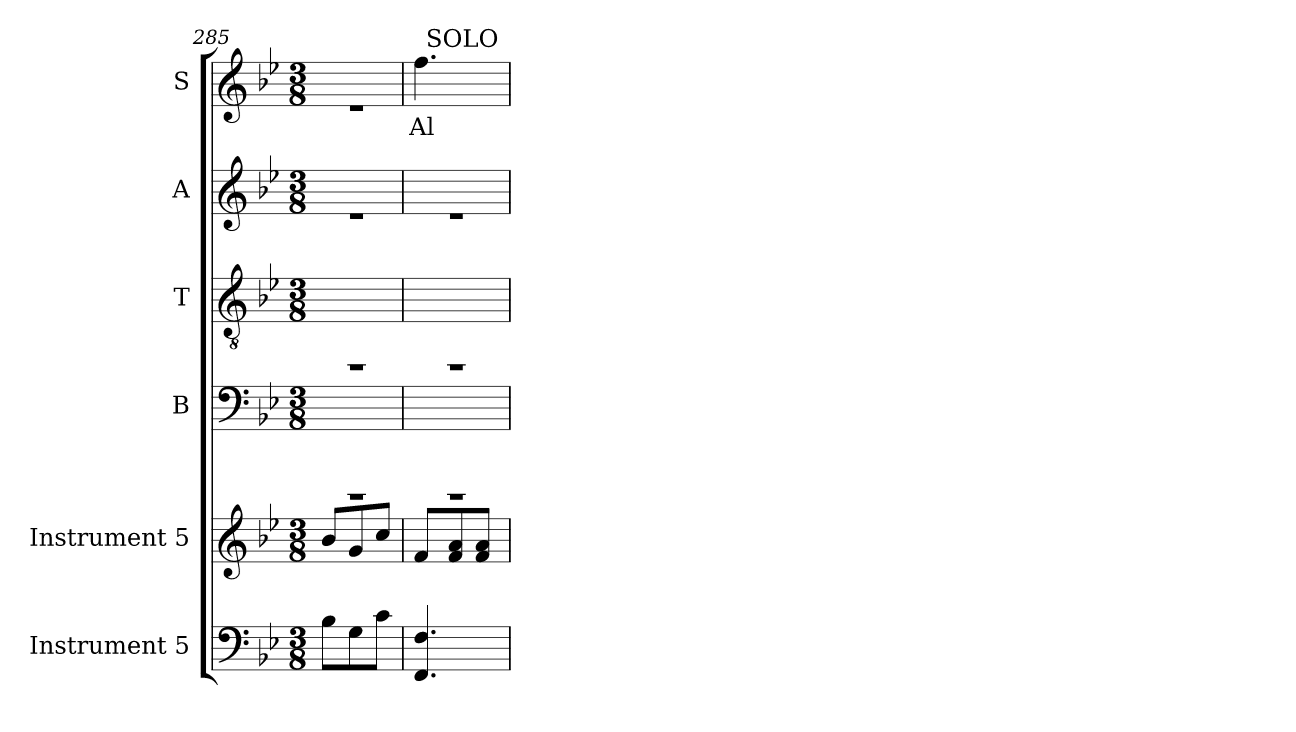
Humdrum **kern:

**kern	**kern	**kern	**kern	**kern	**kern	**text
*part6	*part5	*part4	*part3	*part2	*part1	*part1
*staff6	*staff5	*staff4	*staff3	*staff2	*staff1	*staff1
*I"Instrument 5	*I"Instrument 5	*I"B	*I"T	*I"A	*I"S	*
*	*	*I'B	*I'T	*I'A	*I'S	*
*clefF4	*clefG2	*clefF4	*clefGv2	*clefG2	*clefG2	*
*k[b-e-]	*k[b-e-]	*k[b-e-]	*k[b-e-]	*k[b-e-]	*k[b-e-]	*
*B-:	*B-:	*B-:	*B-:	*B-:	*B-:	*
*M3/8	*M3/8	*M3/8	*M3/8	*M3/8	*M3/8	*
=285	=285	=285	=285	=285	=285	=285
8B-\L	8b-/L	4.rBBBB	4.rEE	4.re	4.re	.
8G\	8g/	.	.	.	.	.
8c\J	8cc/J	.	.	.	.	.
=286	=286	=286	=286	=286	=286	=286
!	!	!	!	!	!	!LO:LY:b:cj
*	*	*	*	*	*^	*
4.F/ 4.FF/	8f/L	4.rBBBB	4.rEE	4.re	4.ff\	32ryy	Al
!	!	!	!	!	!	!LO:TX:a:t=SOLO	!
.	.	.	.	.	.	4ryy	.
.	8f/ 8a/	.	.	.	.	.	.
.	8f/ 8a/J	.	.	.	.	.	.
.	.	.	.	.	.	16.ryy	.
*	*	*	*	*	*v	*v	*
=	=	=	=	=	=	=
*-	*-	*-	*-	*-	*-	*-
